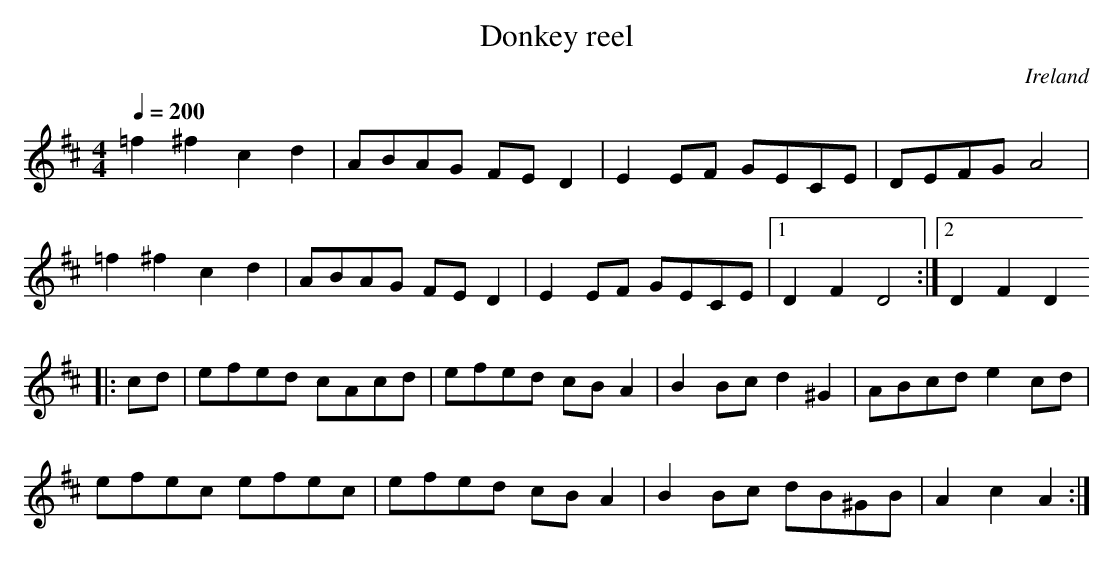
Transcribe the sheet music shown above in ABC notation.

X:1
T:Donkey reel
O:Ireland
M:4/4
L:1/8
Q:1/4=200
K:D
=f2^f2 c2d2|ABAG FED2|E2EF GECE|DEFG A4|
=f2^f2 c2d2|ABAG FED2|E2EF GECE|1 D2F2 D4:|2 D2F2 D2
|:cd|efed cAcd|efed cBA2|B2Bc d2^G2|ABcd e2cd|
efec efec|efed cBA2|B2Bc dB^GB|A2c2 A2:|
